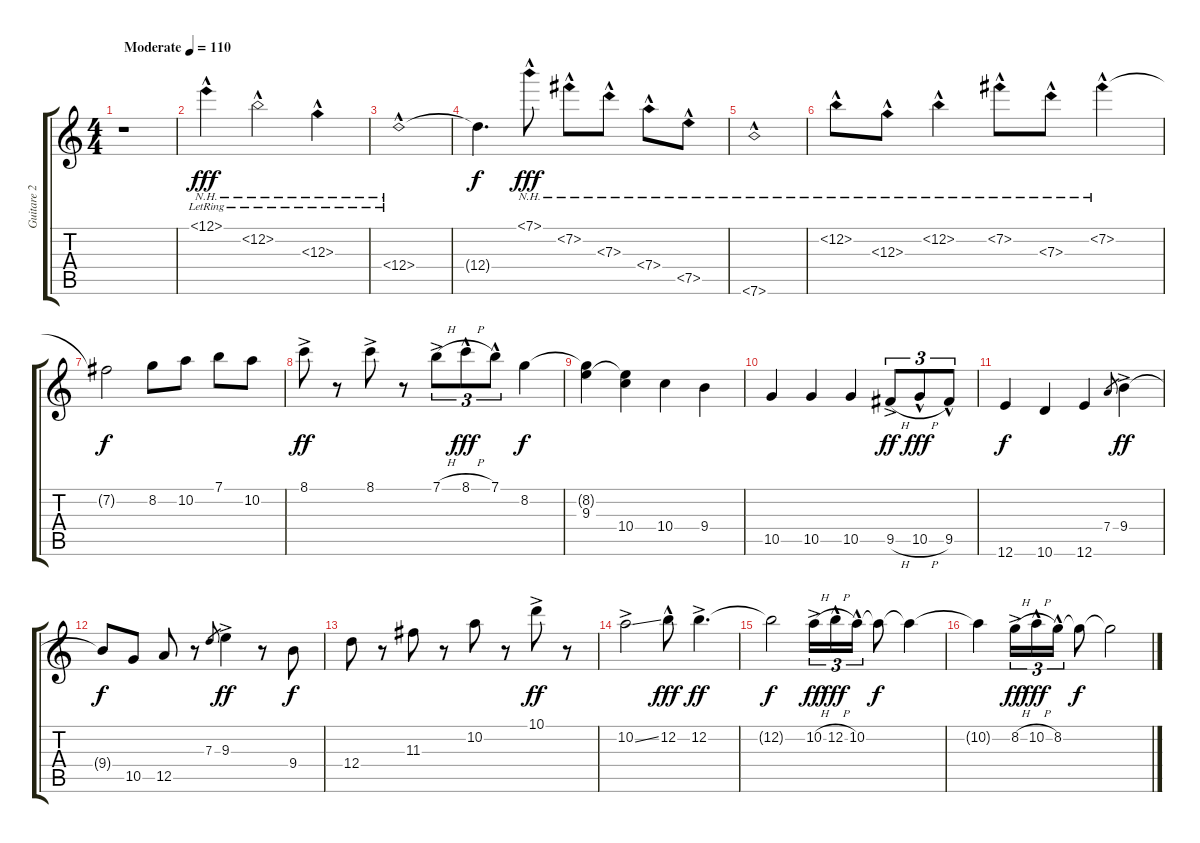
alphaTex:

\track ("Guitare 2" "Guitare 2") {instrument acousticguitarsteel}
\staff {score tabs}
\tuning (E4 B3 G3 D3 A2 E2) {hide}
\ts (4 4)
\tempo (110 "Moderate")
\clef g2
\ks c
r.1{dy fff instrument acousticguitarsteel} |
12.1{nh hac lr}.4 12.2{nh hac lr}.2 12.3{nh hac lr}.4 |
12.4{nh hac lr}.1 |
12.4{t}.4{d dy f} 7.1{nh hac}.8{dy fff} 7.2{nh hac}.8 7.3{nh hac}.8 7.4{nh hac}.8 7.5{nh hac}.8 |
7.6{nh hac}.1 |
12.2{nh hac}.8 12.3{nh hac}.8 12.2{nh hac}.4 7.2{nh hac}.8 7.3{nh hac}.8 7.2{nh hac}.4 |
7.2{t}.2{dy f} 8.2.8 10.2.8 7.1.8 10.2.8 |
8.1{ac}.8{dy ff} r.8 8.1{ac}.8 r.8 7.1{h ac}.8{tu (3 2)} 8.1{h hac}.8{tu (3 2) dy fff} 7.1{hac}.8{tu (3 2)} 8.2.4{dy f} |
(8.2{t} 9.3).4 (9.3{t} 10.4).4 10.4.4 9.4.4 |
10.5.4 10.5.4 10.5.4 9.5{h ac}.8{tu (3 2) dy ff} 10.5{h hac}.8{tu (3 2) dy fff} 9.5{hac}.8{tu (3 2)} |
12.6.4{dy f} 10.6.4 12.6.4 7.4.8{gr} 9.4{ac}.4{dy ff} |
9.4{t}.8{dy f} 10.5.8 12.5.8 r.8 7.3.8{gr} 9.3{ac}.4{dy ff} r.8 9.4.8{dy f} |
12.4.8 r.8 11.3.8 r.8 10.2.8 r.8 10.1{ac}.8{dy ff} r.8 |
10.2{ss ac}.2 12.2{hac}.8{dy fff} 12.2{ac}.4{d dy ff} |
12.2{t}.2{dy f} 10.2{h ac}.16{tu (3 2) dy ff} 12.2{h hac}.16{tu (3 2) dy fff} 10.2{hac}.16{tu (3 2)} 10.2{t}.8{dy f} 10.2{t}.4 |
10.2{t}.4 8.2{h ac}.16{tu (3 2) dy ff} 10.2{h hac}.16{tu (3 2) dy fff} 8.2{hac}.16{tu (3 2)} 8.2{t}.8{dy f} 8.2{t}.2
